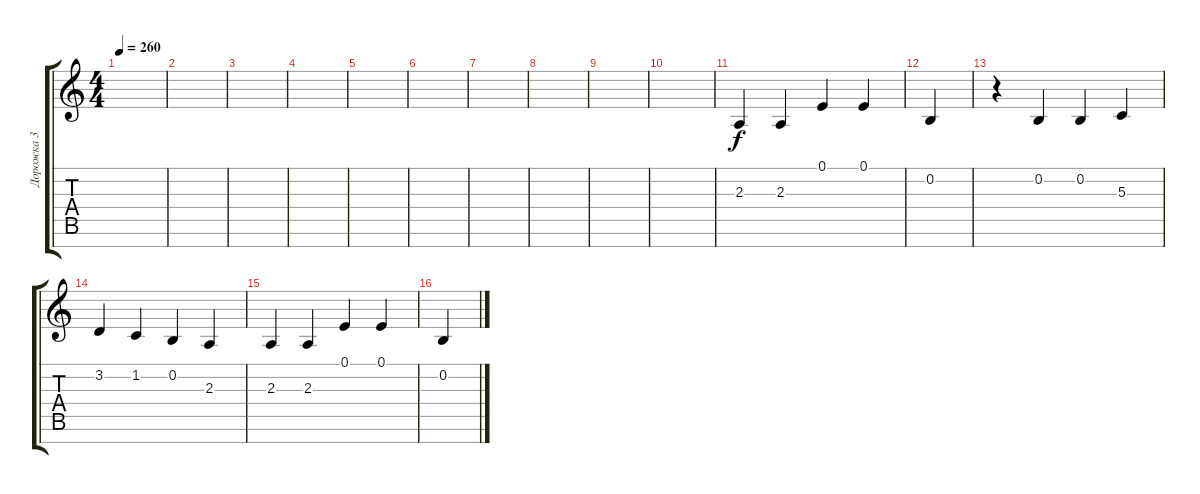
\track ("Дорожка 3" "Дорожка 3") {instrument lead8bassandlead}
\staff {score tabs}
\tuning (E4 B3 G3 D3 A2 E2 B1) {hide}
\ts (4 4)
\tempo 260
\clef g2
\ks c
|
|
|
|
|
|
|
|
|
|
2.3.4 2.3.4 0.1.4 0.1.4 |
0.2.4 |
r.4 0.2.4 0.2.4 5.3.4 |
3.2.4 1.2.4 0.2.4 2.3.4 |
2.3.4 2.3.4 0.1.4 0.1.4 |
0.2.4
